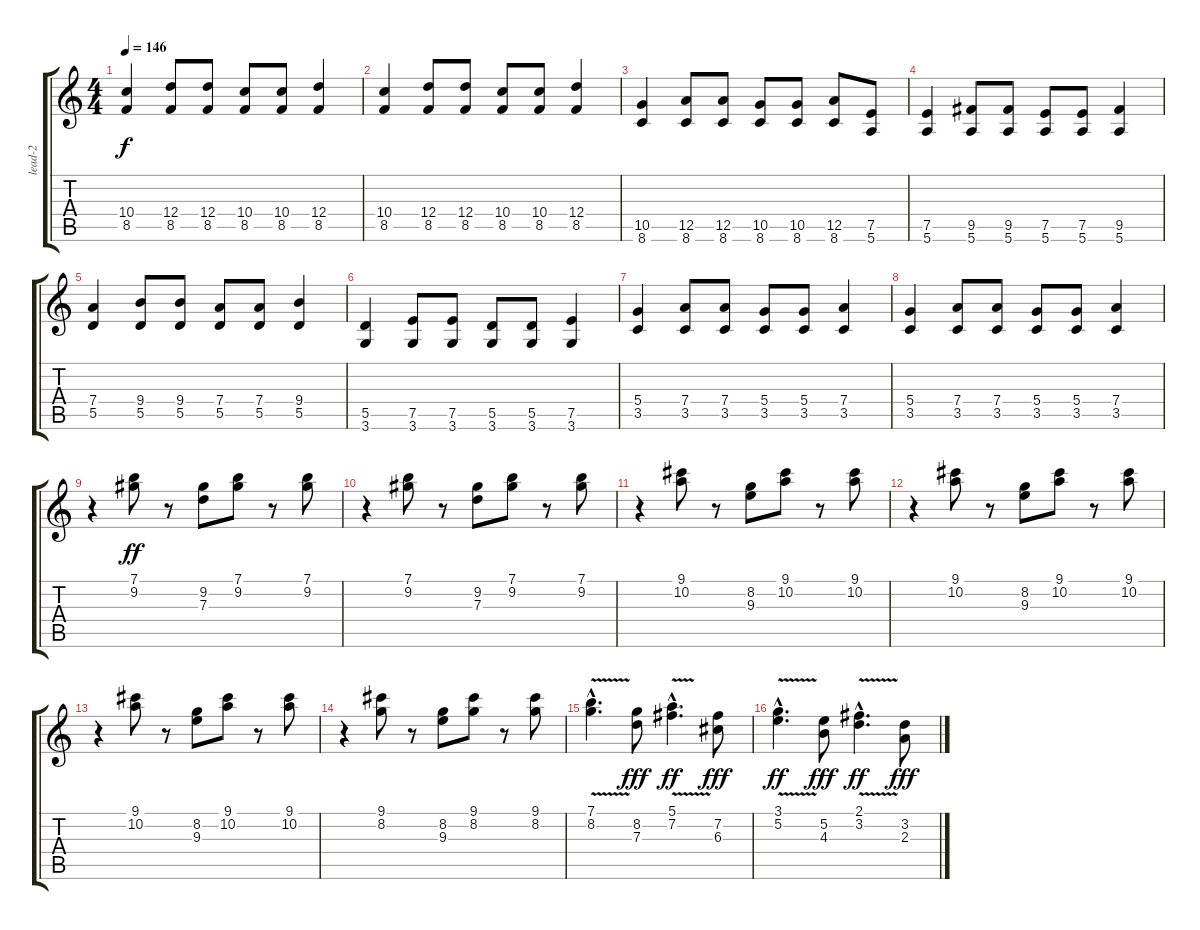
\track ("lead-2" "lead-2") {instrument acousticguitarnylon}
\staff {score tabs}
\tuning (E4 B3 G3 D3 A2 E2) {hide}
\ts (4 4)
\tempo 146
\clef g2
\ks c
(10.4 8.5).4{dy f} (12.4 8.5).8 (12.4 8.5).8 (10.4 8.5).8 (10.4 8.5).8 (12.4 8.5).4 |
(10.4 8.5).4 (12.4 8.5).8 (12.4 8.5).8 (10.4 8.5).8 (10.4 8.5).8 (12.4 8.5).4 |
(10.5 8.6).4 (12.5 8.6).8 (12.5 8.6).8 (10.5 8.6).8 (10.5 8.6).8 (12.5 8.6).8 (7.5 5.6).8 |
(7.5 5.6).4 (9.5 5.6).8 (9.5 5.6).8 (7.5 5.6).8 (7.5 5.6).8 (9.5 5.6).4 |
(7.4 5.5).4 (9.4 5.5).8 (9.4 5.5).8 (7.4 5.5).8 (7.4 5.5).8 (9.4 5.5).4 |
(5.5 3.6).4 (7.5 3.6).8 (7.5 3.6).8 (5.5 3.6).8 (5.5 3.6).8 (7.5 3.6).4 |
(5.4 3.5).4 (7.4 3.5).8 (7.4 3.5).8 (5.4 3.5).8 (5.4 3.5).8 (7.4 3.5).4 |
(5.4 3.5).4 (7.4 3.5).8 (7.4 3.5).8 (5.4 3.5).8 (5.4 3.5).8 (7.4 3.5).4 |
r.4{volume 12 instrument electricbasspick} (7.1 9.2).8{dy ff} r.8 (9.2 7.3).8 (7.1 9.2).8 r.8 (7.1 9.2).8 |
r.4 (7.1 9.2).8 r.8 (9.2 7.3).8 (7.1 9.2).8 r.8 (7.1 9.2).8 |
r.4 (9.1 10.2).8 r.8 (8.2 9.3).8 (9.1 10.2).8 r.8 (9.1 10.2).8 |
r.4 (9.1 10.2).8 r.8 (8.2 9.3).8 (9.1 10.2).8 r.8 (9.1 10.2).8 |
r.4 (9.1 10.2).8 r.8 (8.2 9.3).8 (9.1 10.2).8 r.8 (9.1 10.2).8 |
r.4 (9.1 8.2).8 r.8 (8.2 9.3).8 (9.1 8.2).8 r.8 (9.1 8.2).8 |
(7.1{v hac} 8.2{hac}).4{d} (8.2 7.3).8{dy fff} (5.1{v hac} 7.2{hac}).4{d dy ff} (7.2 6.3).8{dy fff} |
(3.1{v hac} 5.2{hac}).4{d dy ff} (5.2 4.3).8{dy fff} (2.1{v hac} 3.2{hac}).4{d dy ff} (3.2 2.3).8{dy fff}
